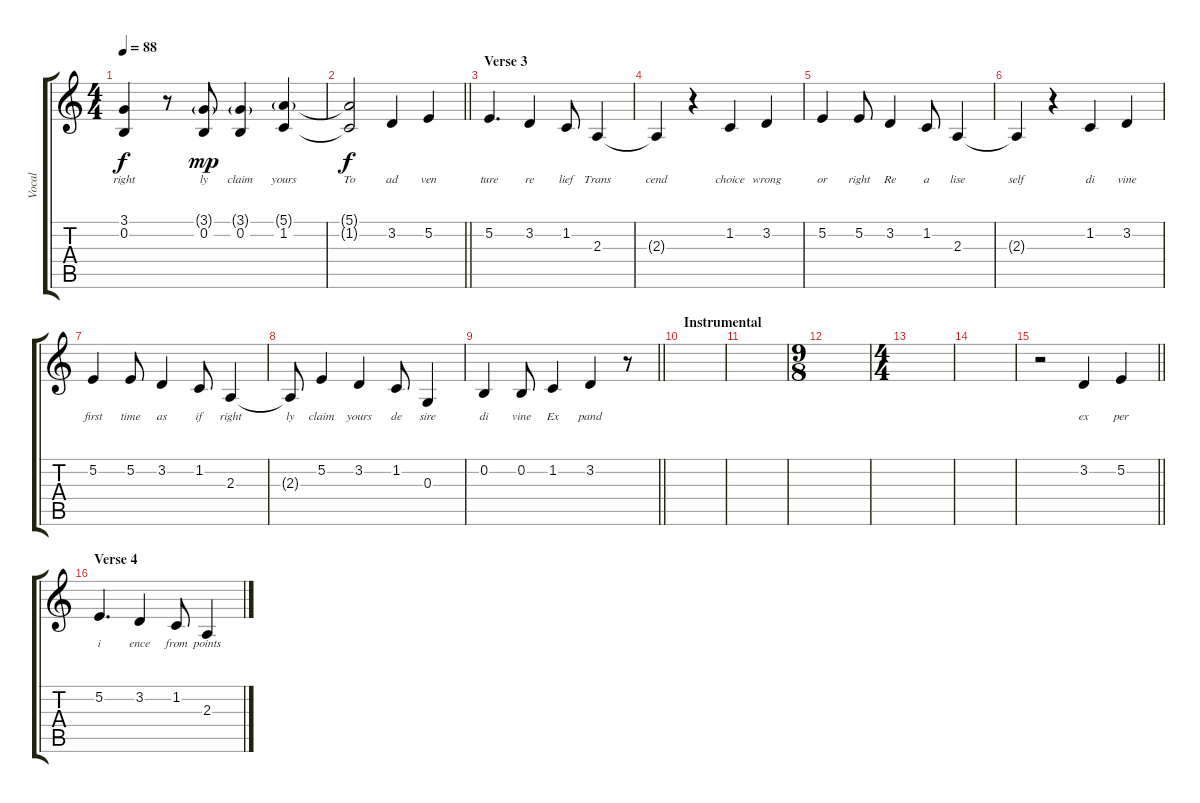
\track ("Vocal" "Vocal") {instrument acousticgrandpiano}
\staff {score tabs}
\tuning (E4 B3 G3 D3 A2 E2) {hide}
\ts (4 4)
\tempo 88
\clef g2
\ks c
(3.1{t} 0.2{t}).4{lyrics (0 "right") lyrics (1 "") lyrics (2 "") lyrics (3 "") lyrics (4 "") dy f} r.8 (3.1{g} 0.2).8{lyrics (0 "ly") lyrics (1 "") lyrics (2 "") lyrics (3 "") lyrics (4 "") dy mp} (3.1{g} 0.2).4{lyrics (0 "claim") lyrics (1 "") lyrics (2 "") lyrics (3 "") lyrics (4 "")} (5.1{g} 1.2).4{lyrics (0 "yours") lyrics (1 "") lyrics (2 "") lyrics (3 "") lyrics (4 "")} |
\barLineRight lightlight
(5.1{t} 1.2{t}).2{lyrics (0 "To") lyrics (1 "") lyrics (2 "") lyrics (3 "") lyrics (4 "") dy f} 3.2.4{lyrics (0 "ad") lyrics (1 "") lyrics (2 "") lyrics (3 "") lyrics (4 "")} 5.2.4{lyrics (0 "ven") lyrics (1 "") lyrics (2 "") lyrics (3 "") lyrics (4 "")} |
\section ("" "Verse 3")
5.2.4{d lyrics (0 "ture") lyrics (1 "") lyrics (2 "") lyrics (3 "") lyrics (4 "")} 3.2.4{lyrics (0 "re") lyrics (1 "") lyrics (2 "") lyrics (3 "") lyrics (4 "")} 1.2.8{lyrics (0 "lief") lyrics (1 "") lyrics (2 "") lyrics (3 "") lyrics (4 "")} 2.3.4{lyrics (0 "Trans") lyrics (1 "") lyrics (2 "") lyrics (3 "") lyrics (4 "")} |
2.3{t}.4{lyrics (0 "cend") lyrics (1 "") lyrics (2 "") lyrics (3 "") lyrics (4 "")} r.4 1.2.4{lyrics (0 "choice") lyrics (1 "") lyrics (2 "") lyrics (3 "") lyrics (4 "")} 3.2.4{lyrics (0 "wrong") lyrics (1 "") lyrics (2 "") lyrics (3 "") lyrics (4 "")} |
5.2.4{lyrics (0 "or") lyrics (1 "") lyrics (2 "") lyrics (3 "") lyrics (4 "")} 5.2.8{lyrics (0 "right") lyrics (1 "") lyrics (2 "") lyrics (3 "") lyrics (4 "")} 3.2.4{lyrics (0 "Re") lyrics (1 "") lyrics (2 "") lyrics (3 "") lyrics (4 "")} 1.2.8{lyrics (0 "a") lyrics (1 "") lyrics (2 "") lyrics (3 "") lyrics (4 "")} 2.3.4{lyrics (0 "lise") lyrics (1 "") lyrics (2 "") lyrics (3 "") lyrics (4 "")} |
2.3{t}.4{lyrics (0 "self") lyrics (1 "") lyrics (2 "") lyrics (3 "") lyrics (4 "")} r.4 1.2.4{lyrics (0 "di") lyrics (1 "") lyrics (2 "") lyrics (3 "") lyrics (4 "")} 3.2.4{lyrics (0 "vine") lyrics (1 "") lyrics (2 "") lyrics (3 "") lyrics (4 "")} |
5.2.4{lyrics (0 "first") lyrics (1 "") lyrics (2 "") lyrics (3 "") lyrics (4 "")} 5.2.8{lyrics (0 "time") lyrics (1 "") lyrics (2 "") lyrics (3 "") lyrics (4 "")} 3.2.4{lyrics (0 "as") lyrics (1 "") lyrics (2 "") lyrics (3 "") lyrics (4 "")} 1.2.8{lyrics (0 "if") lyrics (1 "") lyrics (2 "") lyrics (3 "") lyrics (4 "")} 2.3.4{lyrics (0 "right") lyrics (1 "") lyrics (2 "") lyrics (3 "") lyrics (4 "")} |
2.3{t}.8{lyrics (0 "ly") lyrics (1 "") lyrics (2 "") lyrics (3 "") lyrics (4 "")} 5.2.4{lyrics (0 "claim") lyrics (1 "") lyrics (2 "") lyrics (3 "") lyrics (4 "")} 3.2.4{lyrics (0 "yours") lyrics (1 "") lyrics (2 "") lyrics (3 "") lyrics (4 "")} 1.2.8{lyrics (0 "de") lyrics (1 "") lyrics (2 "") lyrics (3 "") lyrics (4 "")} 0.3.4{lyrics (0 "sire") lyrics (1 "") lyrics (2 "") lyrics (3 "") lyrics (4 "")} |
\barLineRight lightlight
0.2.4{lyrics (0 "di") lyrics (1 "") lyrics (2 "") lyrics (3 "") lyrics (4 "")} 0.2.8{lyrics (0 "vine") lyrics (1 "") lyrics (2 "") lyrics (3 "") lyrics (4 "")} 1.2.4{lyrics (0 "Ex") lyrics (1 "") lyrics (2 "") lyrics (3 "") lyrics (4 "")} 3.2.4{lyrics (0 "pand") lyrics (1 "") lyrics (2 "") lyrics (3 "") lyrics (4 "")} r.8 |
\section ("" "Instrumental")
|
|
\ts (9 8)
|
\ts (4 4)
|
|
\barLineRight lightlight
r.2 3.2.4{lyrics (0 "ex") lyrics (1 "") lyrics (2 "") lyrics (3 "") lyrics (4 "")} 5.2.4{lyrics (0 "per") lyrics (1 "") lyrics (2 "") lyrics (3 "") lyrics (4 "")} |
\section ("" "Verse 4")
5.2.4{d lyrics (0 "i") lyrics (1 "") lyrics (2 "") lyrics (3 "") lyrics (4 "")} 3.2.4{lyrics (0 "ence") lyrics (1 "") lyrics (2 "") lyrics (3 "") lyrics (4 "")} 1.2.8{lyrics (0 "from") lyrics (1 "") lyrics (2 "") lyrics (3 "") lyrics (4 "")} 2.3.4{lyrics (0 "points") lyrics (1 "") lyrics (2 "") lyrics (3 "") lyrics (4 "")}
